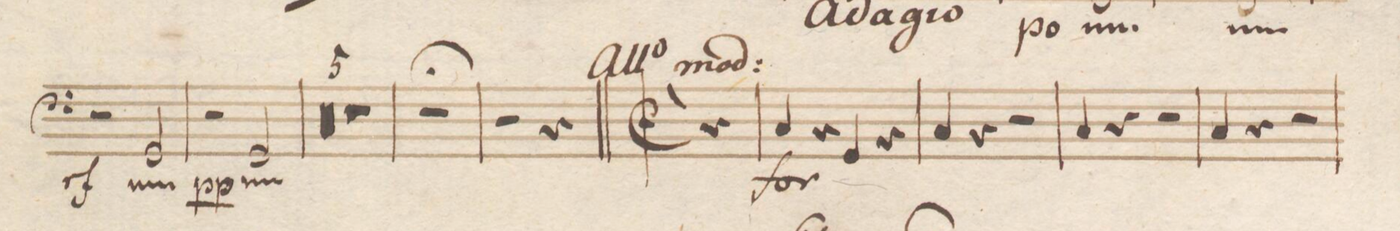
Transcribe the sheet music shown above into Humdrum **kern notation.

**kern	**dynam
*clefF4	*
2r	.
2GGTT	rf
=44	=44
2r	.
2GGTT	pp
=45	=45
00r	.
=46	=46
=47	=47
=48	=48
=49	=49
1r	.
=50	=50
1r;	.
=	=
2r	.
4r	.
=51	=51
*M2/2	*
*met(c|)	*
4r	.
=52	=52
4C	f
4r	.
4GG	.
4r	.
=53	=53
4C	.
4r	.
2r	.
=54	=54
4C	.
4r	.
2r	.
=55	=55
4C	.
4r	.
2r	.
=56	=56
*-	*-
